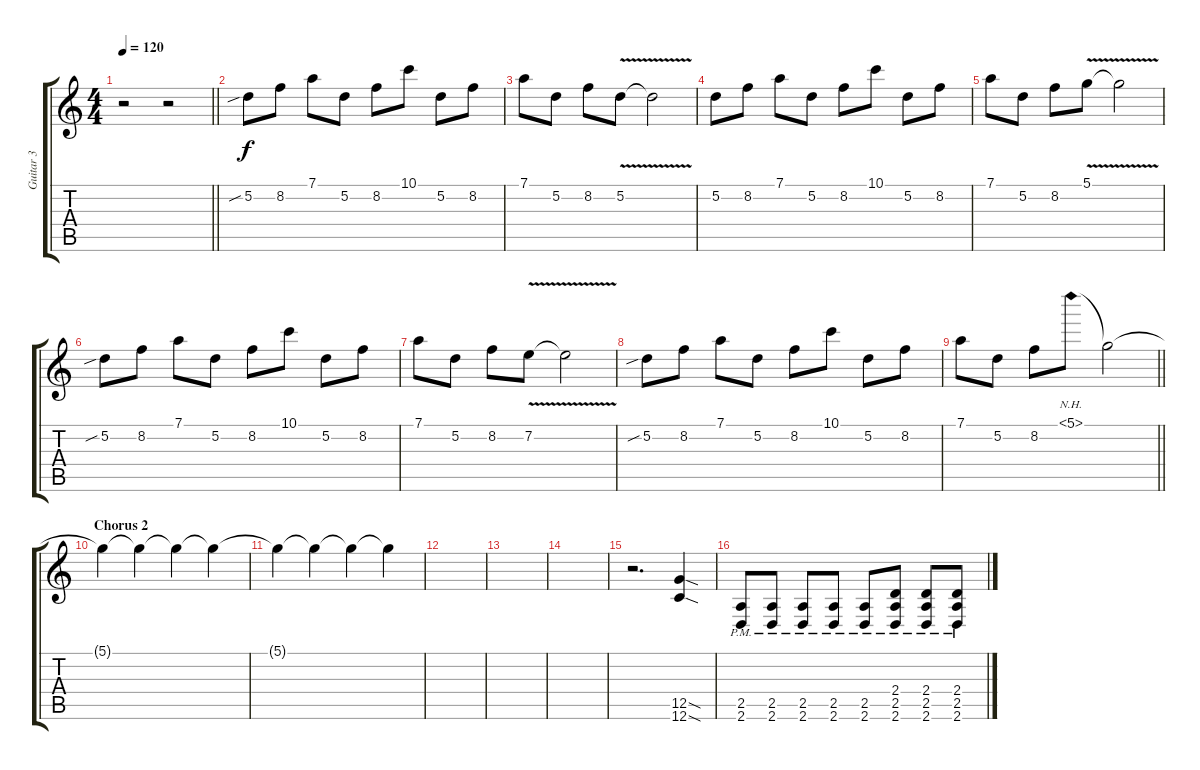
\track ("Guitar 3" "Guitar 3") {instrument distortionguitar}
\staff {score tabs}
\tuning (D4 A3 F3 C3 G2 C2) {hide}
\ts (4 4)
\tempo 120
\clef g2
\barLineRight lightlight
\ks c
r.2{dy f} r.2{volume 11} |
\section ("" "")
5.2{sib}.8 8.2.8 7.1.8 5.2.8 8.2.8 10.1.8 5.2.8 8.2.8 |
7.1.8 5.2.8 8.2.8 5.2{v}.8 5.2{t}.2 |
5.2.8 8.2.8 7.1.8 5.2.8 8.2.8 10.1.8 5.2.8 8.2.8 |
7.1.8 5.2.8 8.2.8 5.1{v}.8 5.1{t}.2 |
5.2{sib}.8 8.2.8 7.1.8 5.2.8 8.2.8 10.1.8 5.2.8 8.2.8 |
7.1.8 5.2.8 8.2.8 7.2{v}.8 7.2{t}.2 |
5.2{sib}.8 8.2.8 7.1.8 5.2.8 8.2.8 10.1.8 5.2.8 8.2.8 |
\barLineRight lightlight
7.1.8 5.2.8 8.2.8 5.1{nh}.8 5.1{t}.2 |
\section ("" "Chorus 2")
5.1{t}.4{volume 10} 5.1{t}.4{volume 9} 5.1{t}.4{volume 8} 5.1{t}.4{volume 7} |
5.1{t}.4{volume 6} 5.1{t}.4{volume 5} 5.1{t}.4{volume 4} 5.1{t}.4{volume 2} |
|
|
|
r.2{d} (12.5{sod} 12.6{sod}).4{volume 11} |
(2.5{pm} 2.6{pm}).8 (2.5{pm} 2.6{pm}).8 (2.5{pm} 2.6{pm}).8 (2.5{pm} 2.6{pm}).8 (2.5{pm} 2.6{pm}).8 (2.4{pm} 2.5{pm} 2.6{pm}).8 (2.4{pm} 2.5{pm} 2.6{pm}).8 (2.4{pm} 2.5{pm} 2.6{pm}).8
